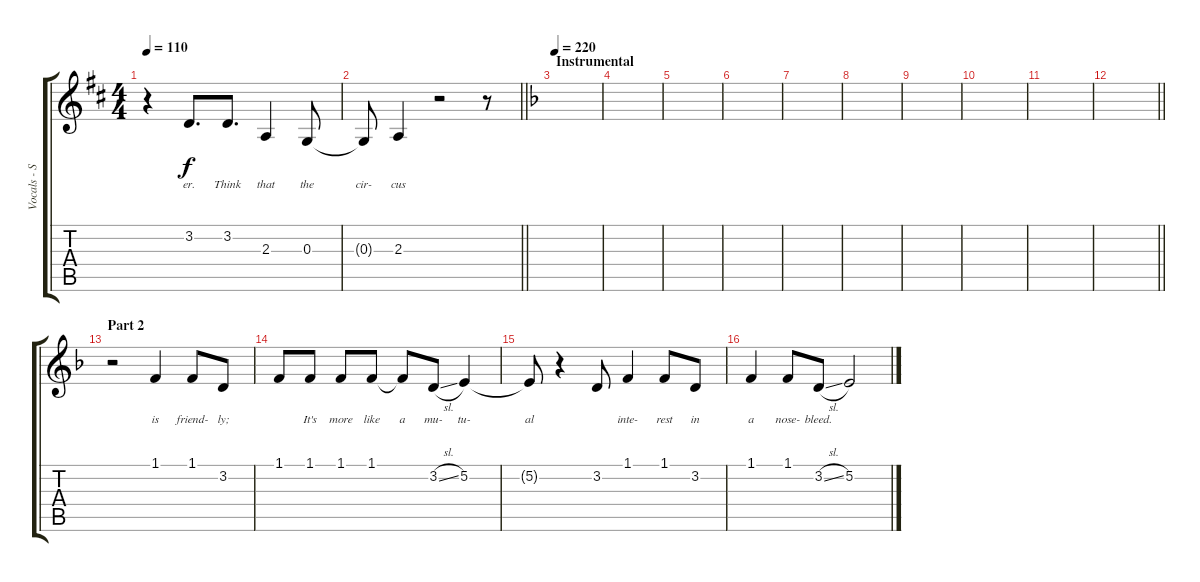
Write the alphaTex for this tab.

\track ("Vocals - Simon Neil" "Vocals - S") {instrument altosax}
\staff {score tabs}
\tuning (E4 B3 G3 D3 A2 E2) {hide}
\ts (4 4)
\tempo 110
\clef g2
\ks d
r.4{dy f} 3.2.8{d lyrics (0 "er.") lyrics (1 "") lyrics (2 "") lyrics (3 "") lyrics (4 "")} 3.2.8{d lyrics (0 "Think") lyrics (1 "") lyrics (2 "") lyrics (3 "") lyrics (4 "")} 2.3.4{lyrics (0 "that") lyrics (1 "") lyrics (2 "") lyrics (3 "") lyrics (4 "")} 0.3.8{lyrics (0 "the") lyrics (1 "") lyrics (2 "") lyrics (3 "") lyrics (4 "")} |
\barLineRight lightlight
0.3{t}.8{lyrics (0 "cir-") lyrics (1 "") lyrics (2 "") lyrics (3 "") lyrics (4 "")} 2.3.4{lyrics (0 "cus") lyrics (1 "") lyrics (2 "") lyrics (3 "") lyrics (4 "")} r.2 r.8 |
\section ("" "Instrumental")
\tempo 220
\ks dminor
|
|
|
|
|
|
|
|
|
\barLineRight lightlight
|
\section ("" "Part 2")
r.2 1.1.4{lyrics (0 "is") lyrics (1 "") lyrics (2 "") lyrics (3 "") lyrics (4 "")} 1.1.8{lyrics (0 "friend-") lyrics (1 "") lyrics (2 "") lyrics (3 "") lyrics (4 "")} 3.2.8{lyrics (0 "ly;") lyrics (1 "") lyrics (2 "") lyrics (3 "") lyrics (4 "")} |
1.1.8{lyrics (0 "") lyrics (1 "") lyrics (2 "") lyrics (3 "") lyrics (4 "")} 1.1.8{lyrics (0 "It's") lyrics (1 "") lyrics (2 "") lyrics (3 "") lyrics (4 "")} 1.1.8{lyrics (0 "more") lyrics (1 "") lyrics (2 "") lyrics (3 "") lyrics (4 "")} 1.1.8{lyrics (0 "like") lyrics (1 "") lyrics (2 "") lyrics (3 "") lyrics (4 "")} 1.1{t}.8{lyrics (0 "a") lyrics (1 "") lyrics (2 "") lyrics (3 "") lyrics (4 "")} 3.2{sl}.8{lyrics (0 "mu-") lyrics (1 "") lyrics (2 "") lyrics (3 "") lyrics (4 "")} 5.2.4{lyrics (0 "tu-") lyrics (1 "") lyrics (2 "") lyrics (3 "") lyrics (4 "")} |
5.2{t}.8{lyrics (0 "al") lyrics (1 "") lyrics (2 "") lyrics (3 "") lyrics (4 "")} r.4 3.2.8{lyrics (0 "") lyrics (1 "") lyrics (2 "") lyrics (3 "") lyrics (4 "")} 1.1.4{lyrics (0 "inte-") lyrics (1 "") lyrics (2 "") lyrics (3 "") lyrics (4 "")} 1.1.8{lyrics (0 "rest") lyrics (1 "") lyrics (2 "") lyrics (3 "") lyrics (4 "")} 3.2.8{lyrics (0 "in") lyrics (1 "") lyrics (2 "") lyrics (3 "") lyrics (4 "")} |
1.1.4{lyrics (0 "a") lyrics (1 "") lyrics (2 "") lyrics (3 "") lyrics (4 "")} 1.1.8{lyrics (0 "nose-") lyrics (1 "") lyrics (2 "") lyrics (3 "") lyrics (4 "")} 3.2{sl}.8{lyrics (0 "bleed.") lyrics (1 "") lyrics (2 "") lyrics (3 "") lyrics (4 "")} 5.2.2{lyrics (0 "") lyrics (1 "") lyrics (2 "") lyrics (3 "") lyrics (4 "")}
